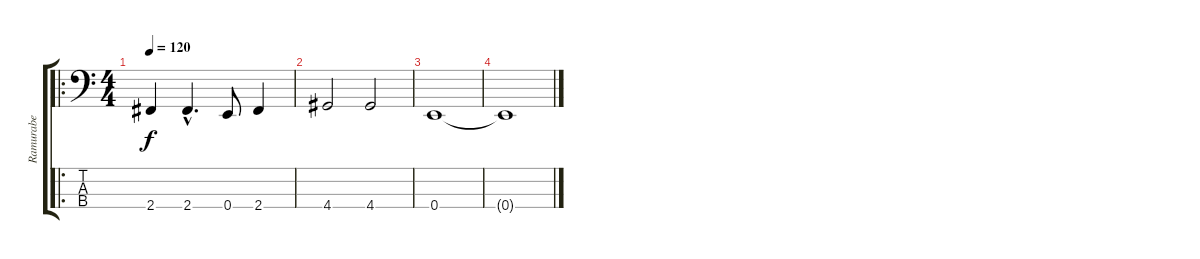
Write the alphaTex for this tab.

\track ("Ramurabe" "Ramurabe") {instrument electricbassfinger}
\staff {score tabs}
\tuning (G2 D2 A1 E1) {hide}
\ro
\ts (4 4)
\tempo 120
\clef f4
\ks c
2.4.4{dy f} 2.4{hac}.4{d} 0.4.8 2.4.4 |
4.4.2 4.4.2 |
0.4.1 |
0.4{t}.1
